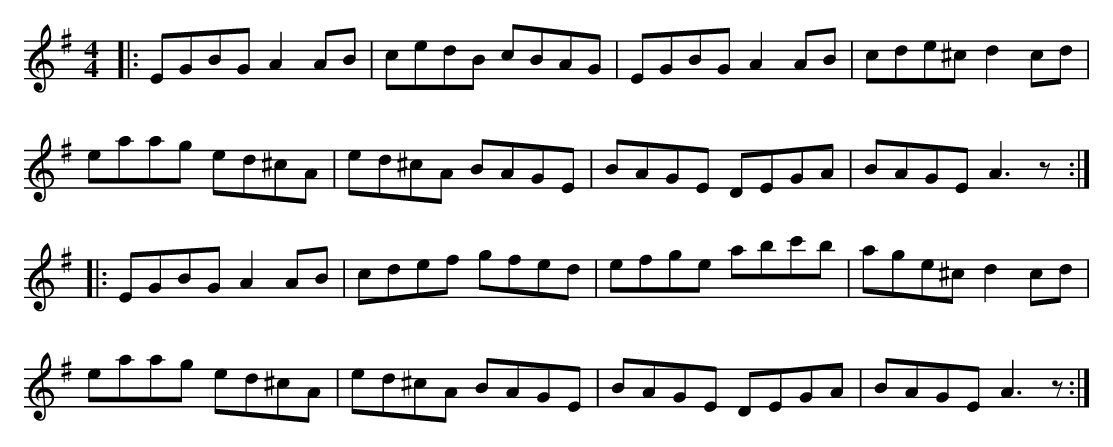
X:1
M:4/4
K:G
|:EGBG A2 AB|cedB cBAG|EGBG A2 AB|cde^c d2 cd|
eaag ed^cA|ed^cA BAGE|BAGE DEGA|BAGE A3 z:|
|:EGBG A2 AB|cdef gfed|efge abc'b|age^c d2 cd|
eaag ed^cA|ed^cA BAGE|BAGE DEGA|BAGE A3 z:|
